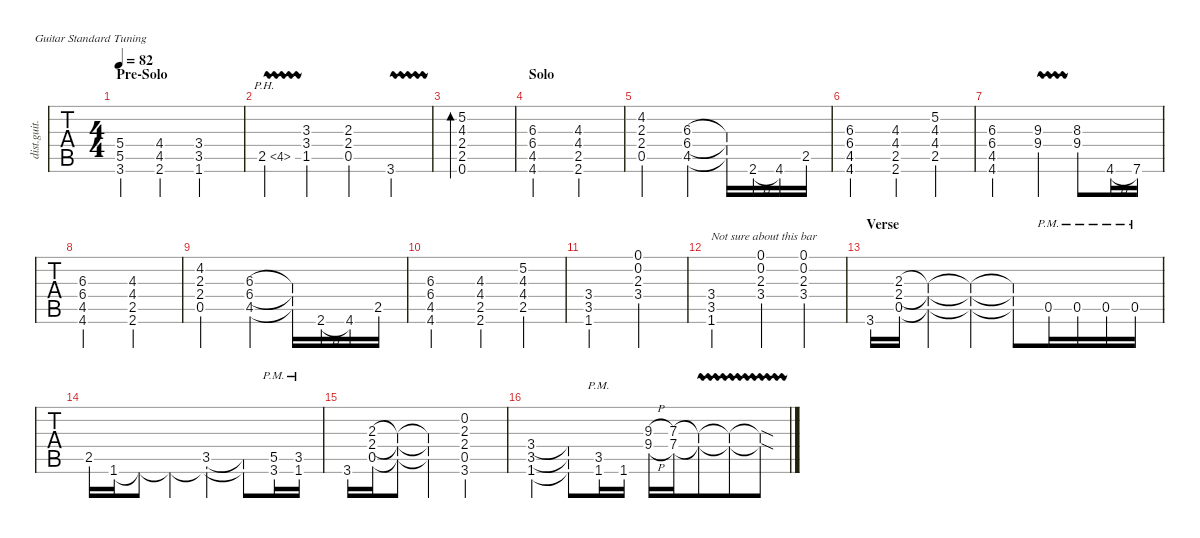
\defaultSystemsLayout 2
\hideDynamics
\bracketExtendMode nobrackets
\otherSystemsTrackNameOrientation horizontal
\track ("Guitar I" "dist.guit.") {instrument overdrivenguitar}
\staff {tabs}
\tuning (E4 B3 G3 D3 A2 E2)
\ts (4 4)
\beaming (8 4 4)
\section ("" "Pre-Solo")
\tempo 82
\clef g2
\ks g
(3.6 5.5 5.4).4{dy f} (2.6 4.5 4.4).4 (1.6 3.5 3.4).2 |
2.5{ph 2 vw}.4 (1.5 3.4 3.3).4 (0.5 2.4 2.3).4 3.6{vw}.4 |
(0.6 2.5 2.4 4.3 5.2).1{bd 109} |
\section ("" "Solo")
(4.5 6.4 4.6 6.3).2 (2.6 2.5 4.4 4.3).2 |
(0.5 2.4 2.3 4.2).2 (4.5 6.4 6.3).4 (4.5{t} 6.4{t} 6.3{t}).16 2.6{h}.16 4.6.16 2.5.16 |
(4.5 6.4 4.6 6.3).2 (2.6 2.5 4.4 4.3).4 (4.4 4.3 5.2 2.5).4 |
(4.5 6.4 4.6 6.3).2 (9.4{vw} 9.3{vw}).4 (8.3 9.4).8 4.6{h}.16 7.6.16 |
(4.5 6.4 4.6 6.3).2 (2.6 2.5 4.4 4.3).2 |
(0.5 2.4 2.3 4.2).2 (4.5 6.4 6.3).4 (4.5{t} 6.4{t} 6.3{t}).16 2.6{h}.16 4.6.16 2.5.16 |
(4.5 6.4 4.6 6.3).2 (2.6 2.5 4.4 4.3).4 (4.4 4.3 5.2 2.5).4 |
\beaming (8 2 2 2 2)
(1.6 3.5 3.4).2{dy ff} (3.4 2.3 0.2 0.1).2 |
(1.6 3.5 3.4).2{txt "Not sure about this bar"} (3.4 2.3 0.2 0.1).4 (3.4 2.3 0.2 0.1).4 |
\beaming (8 4 4)
\section ("" "Verse")
3.6.16 (0.5 2.4 2.3).16 (0.5{t} 2.4{t} 2.3{t}).4 (2.3{t} 2.4{t} 0.5{t}).4 (2.3{t} 2.4{t} 0.5{t}).8 0.5{pm}.16 0.5{pm}.16 0.5{pm}.16 0.5{pm}.16 |
2.5.16 1.6.16 1.6{t}.8 1.6{t}.4 (3.5 1.6{t}).4 (3.5{t} 1.6{t}).8 (3.6{pm} 5.5{pm}).16 (1.6{pm} 3.5{pm}).16 |
3.6.16 (0.5 2.4 2.3).16 (2.4{t} 0.5{t} 2.3{t}).8 (0.5{t} 2.4{t} 2.3{t}).4 (3.6 0.5 2.4 2.3 0.2).2 |
(1.6 3.5 3.4).4 (3.4{t} 3.5{t} 1.6{t}).8 (1.6{pm} 3.5{pm}).16 1.6.16 (9.4{h} 9.3{h}).16 (7.3 7.4).16 (7.3{vw t} 7.4{vw t}).8 (7.4{vw t} 7.3{vw t}).8 (7.4{vw sod t} 7.3{vw sod t}).8
